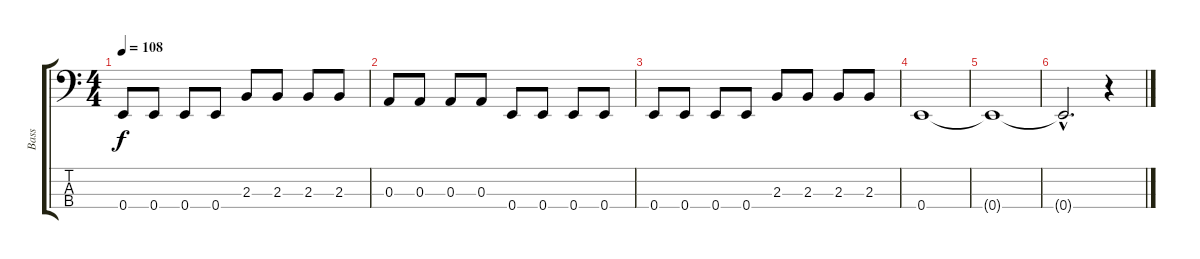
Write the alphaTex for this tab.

\track ("Bass" "Bass") {instrument electricbassfinger}
\staff {score tabs}
\tuning (G2 D2 A1 E1) {hide}
\ts (4 4)
\tempo 108
\clef f4
\ks c
0.4.8{dy f} 0.4.8 0.4.8 0.4.8 2.3.8 2.3.8 2.3.8 2.3.8 |
0.3.8 0.3.8 0.3.8 0.3.8 0.4.8 0.4.8 0.4.8 0.4.8 |
0.4.8 0.4.8 0.4.8 0.4.8 2.3.8 2.3.8 2.3.8 2.3.8 |
0.4.1 |
0.4{t}.1 |
0.4{hac t}.2{d} r.4
